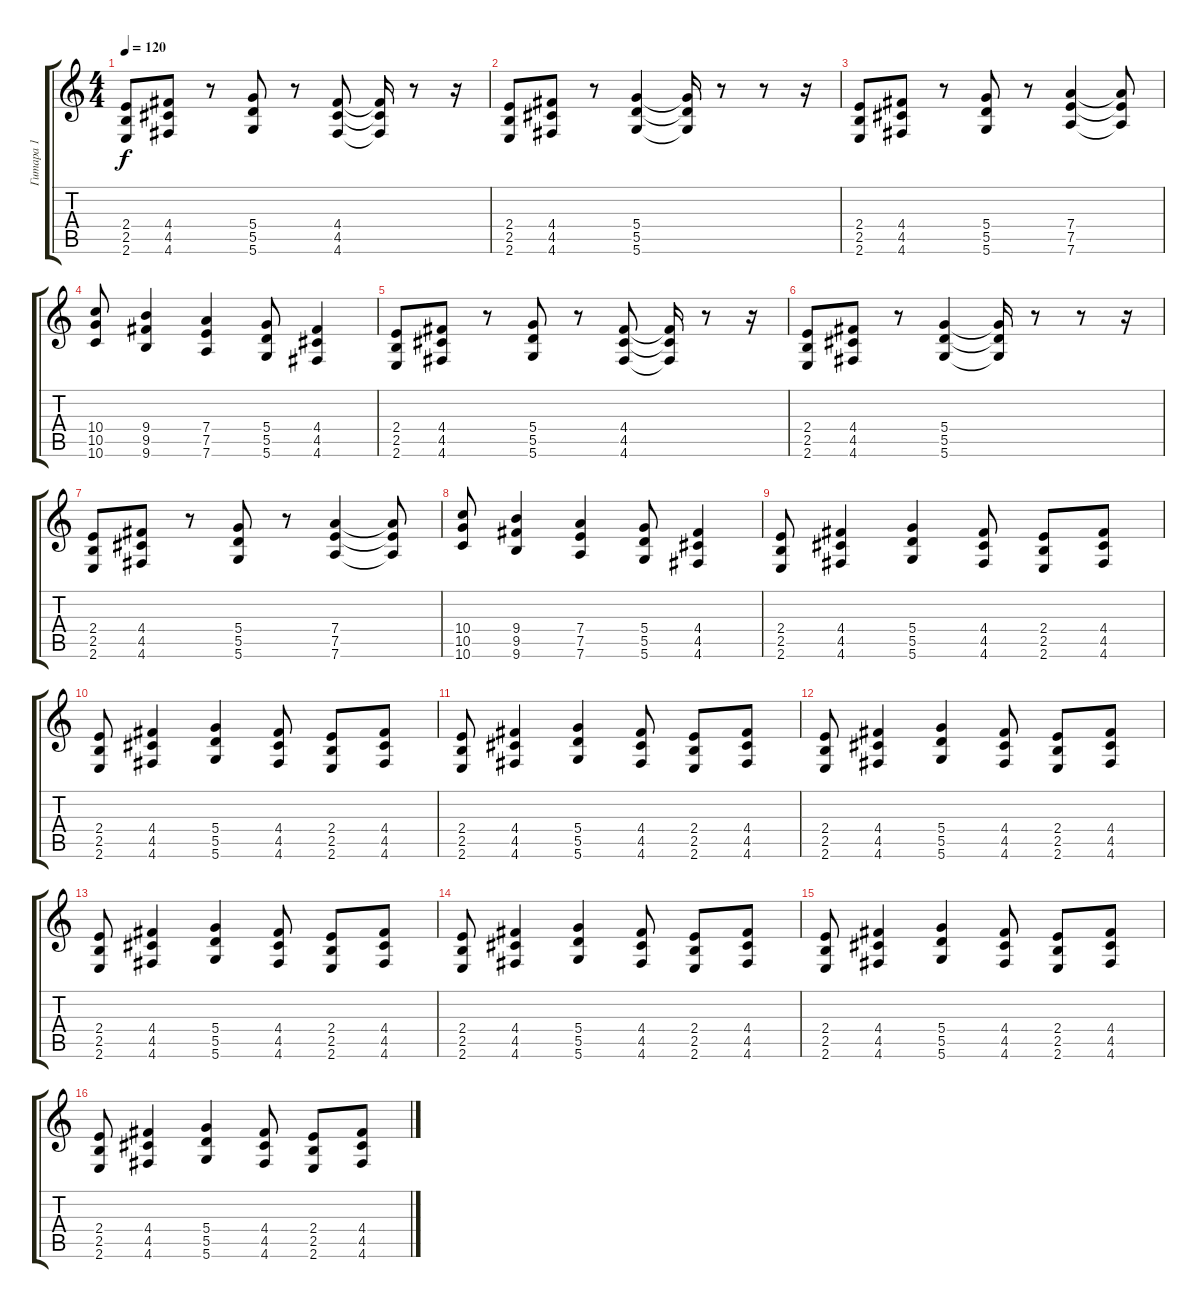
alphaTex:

\track ("Гитара 1" "Гитара 1") {instrument distortionguitar}
\staff {score tabs}
\tuning (E4 B3 G3 D3 A2 D2) {hide}
\ts (4 4)
\tempo 120
\clef g2
\ks c
(2.4 2.5 2.6).8{dy f} (4.4 4.5 4.6).8 r.8 (5.4 5.5 5.6).8 r.8 (4.4 4.5 4.6).8 (4.4{t} 4.5{t} 4.6{t}).16 r.8 r.16 |
(2.4 2.5 2.6).8 (4.4 4.5 4.6).8 r.8 (5.4 5.5 5.6).4 (5.4{t} 5.5{t} 5.6{t}).16 r.8 r.8 r.16 |
(2.4 2.5 2.6).8 (4.4 4.5 4.6).8 r.8 (5.4 5.5 5.6).8 r.8 (7.4 7.5 7.6).4 (7.4{t} 7.5{t} 7.6{t}).8 |
(10.4 10.5 10.6).8 (9.4 9.5 9.6).4 (7.4 7.5 7.6).4 (5.4 5.5 5.6).8 (4.4 4.5 4.6).4 |
(2.4 2.5 2.6).8 (4.4 4.5 4.6).8 r.8 (5.4 5.5 5.6).8 r.8 (4.4 4.5 4.6).8 (4.4{t} 4.5{t} 4.6{t}).16 r.8 r.16 |
(2.4 2.5 2.6).8 (4.4 4.5 4.6).8 r.8 (5.4 5.5 5.6).4 (5.4{t} 5.5{t} 5.6{t}).16 r.8 r.8 r.16 |
(2.4 2.5 2.6).8 (4.4 4.5 4.6).8 r.8 (5.4 5.5 5.6).8 r.8 (7.4 7.5 7.6).4 (7.4{t} 7.5{t} 7.6{t}).8 |
(10.4 10.5 10.6).8 (9.4 9.5 9.6).4 (7.4 7.5 7.6).4 (5.4 5.5 5.6).8 (4.4 4.5 4.6).4 |
(2.4 2.5 2.6).8 (4.4 4.5 4.6).4 (5.4 5.5 5.6).4 (4.4 4.5 4.6).8 (2.4 2.5 2.6).8 (4.4 4.5 4.6).8 |
(2.4 2.5 2.6).8 (4.4 4.5 4.6).4 (5.4 5.5 5.6).4 (4.4 4.5 4.6).8 (2.4 2.5 2.6).8 (4.4 4.5 4.6).8 |
(2.4 2.5 2.6).8 (4.4 4.5 4.6).4 (5.4 5.5 5.6).4 (4.4 4.5 4.6).8 (2.4 2.5 2.6).8 (4.4 4.5 4.6).8 |
(2.4 2.5 2.6).8 (4.4 4.5 4.6).4 (5.4 5.5 5.6).4 (4.4 4.5 4.6).8 (2.4 2.5 2.6).8 (4.4 4.5 4.6).8 |
(2.4 2.5 2.6).8 (4.4 4.5 4.6).4 (5.4 5.5 5.6).4 (4.4 4.5 4.6).8 (2.4 2.5 2.6).8 (4.4 4.5 4.6).8 |
(2.4 2.5 2.6).8 (4.4 4.5 4.6).4 (5.4 5.5 5.6).4 (4.4 4.5 4.6).8 (2.4 2.5 2.6).8 (4.4 4.5 4.6).8 |
(2.4 2.5 2.6).8 (4.4 4.5 4.6).4 (5.4 5.5 5.6).4 (4.4 4.5 4.6).8 (2.4 2.5 2.6).8 (4.4 4.5 4.6).8 |
(2.4 2.5 2.6).8 (4.4 4.5 4.6).4 (5.4 5.5 5.6).4 (4.4 4.5 4.6).8 (2.4 2.5 2.6).8 (4.4 4.5 4.6).8
